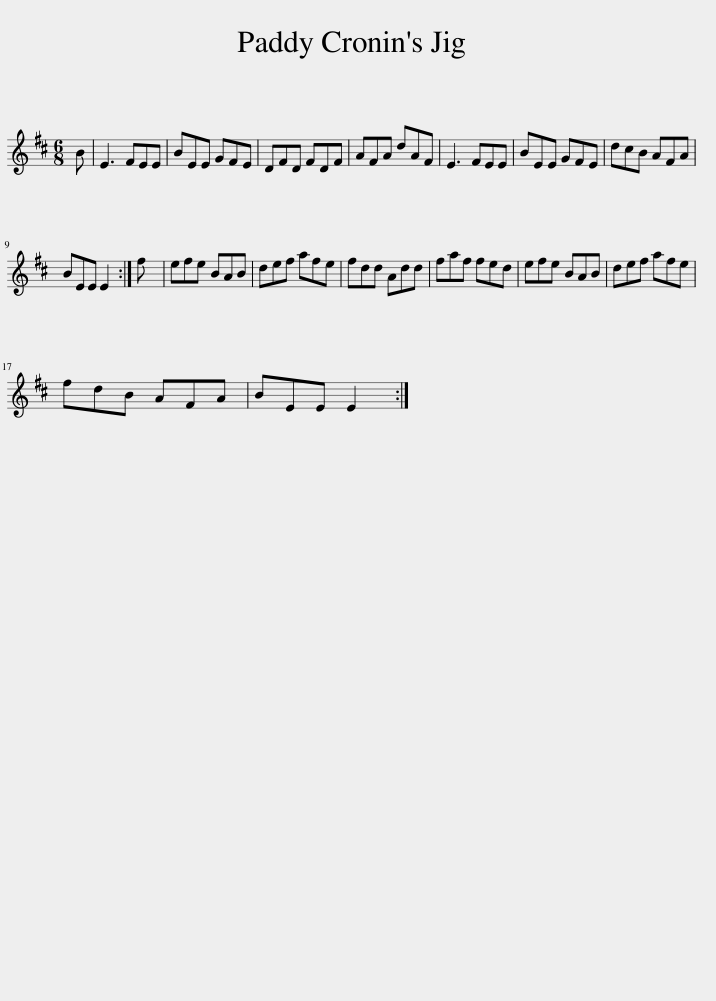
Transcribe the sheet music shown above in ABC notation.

X:1
L:1/8
M:6/8
I:linebreak $
K:D
V:1 treble
V:1
 B | E3 FEE | BEE GFE | DFD FDF | AFA dAF | %5
 E3 FEE | BEE GFE | dcB AFA |$ BEE E2 :| f | %10
 efe BAB | def afe | fdd Add | faf fed | efe BAB | %15
 def afe |$ fdB AFA | BEE E2 :| %18
